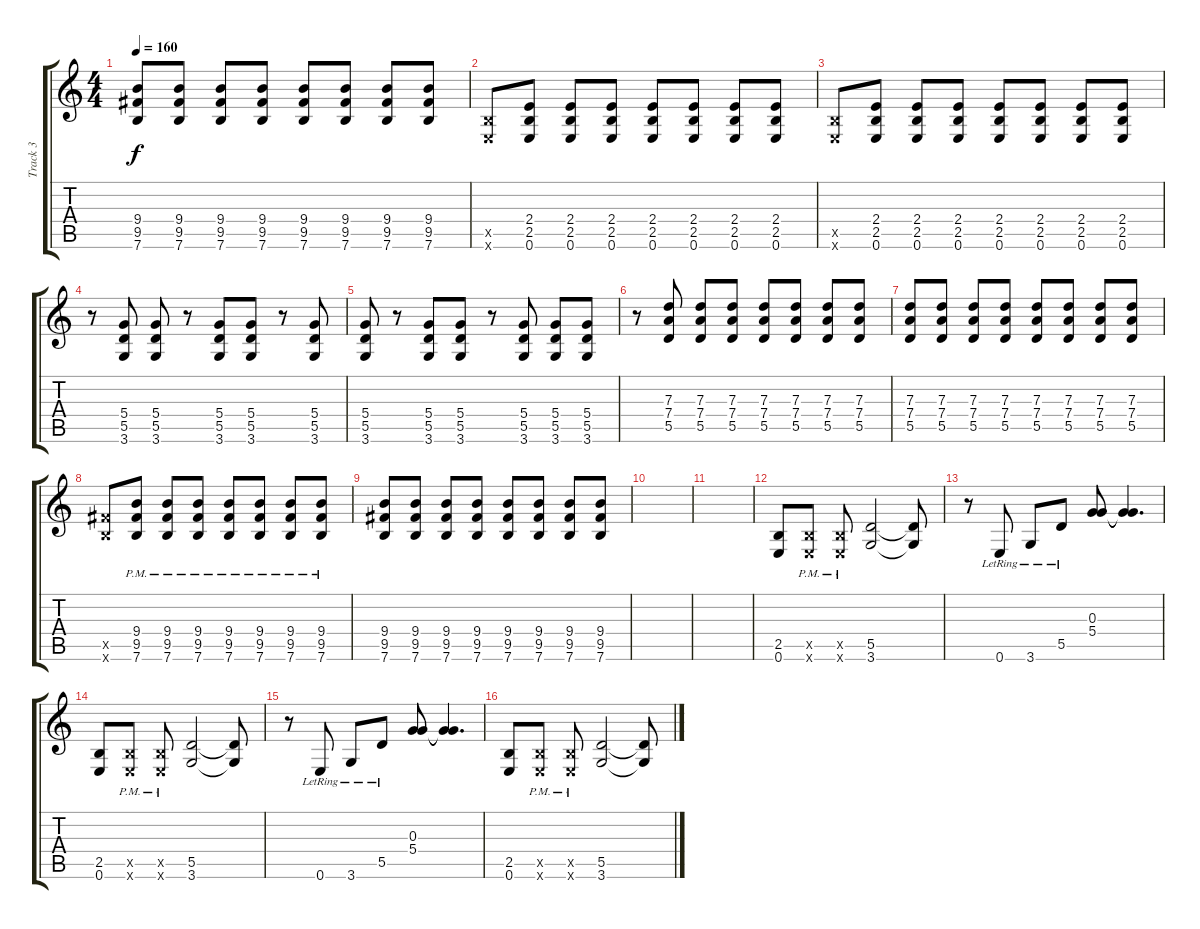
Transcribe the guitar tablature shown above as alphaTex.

\track ("Track 3" "Track 3") {instrument distortionguitar}
\staff {score tabs}
\tuning (E4 B3 G3 D3 A2 E2) {hide}
\ts (4 4)
\tempo 160
\clef g2
\ks c
(9.4 9.5 7.6).8{dy f} (9.4 9.5 7.6).8 (9.4 9.5 7.6).8 (9.4 9.5 7.6).8 (9.4 9.5 7.6).8 (9.4 9.5 7.6).8 (9.4 9.5 7.6).8 (9.4 9.5 7.6).8 |
(2.5{x} 0.6{x}).8 (2.4 2.5 0.6).8 (2.4 2.5 0.6).8 (2.4 2.5 0.6).8 (2.4 2.5 0.6).8 (2.4 2.5 0.6).8 (2.4 2.5 0.6).8 (2.4 2.5 0.6).8 |
(2.5{x} 0.6{x}).8 (2.4 2.5 0.6).8 (2.4 2.5 0.6).8 (2.4 2.5 0.6).8 (2.4 2.5 0.6).8 (2.4 2.5 0.6).8 (2.4 2.5 0.6).8 (2.4 2.5 0.6).8 |
r.8 (5.4 5.5 3.6).8 (5.4 5.5 3.6).8 r.8 (5.4 5.5 3.6).8 (5.4 5.5 3.6).8 r.8 (5.4 5.5 3.6).8 |
(5.4 5.5 3.6).8 r.8 (5.4 5.5 3.6).8 (5.4 5.5 3.6).8 r.8 (5.4 5.5 3.6).8 (5.4 5.5 3.6).8 (5.4 5.5 3.6).8 |
r.8 (7.3 7.4 5.5).8 (7.3 7.4 5.5).8 (7.3 7.4 5.5).8 (7.3 7.4 5.5).8 (7.3 7.4 5.5).8 (7.3 7.4 5.5).8 (7.3 7.4 5.5).8 |
(7.3 7.4 5.5).8 (7.3 7.4 5.5).8 (7.3 7.4 5.5).8 (7.3 7.4 5.5).8 (7.3 7.4 5.5).8 (7.3 7.4 5.5).8 (7.3 7.4 5.5).8 (7.3 7.4 5.5).8 |
(9.5{x} 7.6{x}).8 (9.4{pm} 9.5{pm} 7.6{pm}).8 (9.4{pm} 9.5{pm} 7.6{pm}).8 (9.4{pm} 9.5{pm} 7.6{pm}).8 (9.4{pm} 9.5{pm} 7.6{pm}).8 (9.4{pm} 9.5{pm} 7.6{pm}).8 (9.4{pm} 9.5{pm} 7.6{pm}).8 (9.4{pm} 9.5{pm} 7.6{pm}).8 |
(9.4 9.5 7.6).8 (9.4 9.5 7.6).8 (9.4 9.5 7.6).8 (9.4 9.5 7.6).8 (9.4 9.5 7.6).8 (9.4 9.5 7.6).8 (9.4 9.5 7.6).8 (9.4 9.5 7.6).8 |
|
|
(2.5 0.6).8{balance 10} (2.5{x} 0.6{pm x}).8 (2.5{x} 0.6{pm x}).8 (5.5 3.6).2 (5.5{t} 3.6{t}).8 |
r.8 0.6{lr}.8 3.6{lr}.8 5.5{lr}.8 (0.3 5.4).8 (0.3{t} 5.4{t}).4{d} |
(2.5 0.6).8 (2.5{x} 0.6{pm x}).8 (2.5{x} 0.6{pm x}).8 (5.5 3.6).2 (5.5{t} 3.6{t}).8 |
r.8 0.6{lr}.8 3.6{lr}.8 5.5{lr}.8 (0.3 5.4).8 (0.3{t} 5.4{t}).4{d} |
(2.5 0.6).8 (2.5{x} 0.6{pm x}).8 (2.5{x} 0.6{pm x}).8 (5.5 3.6).2 (5.5{t} 3.6{t}).8
